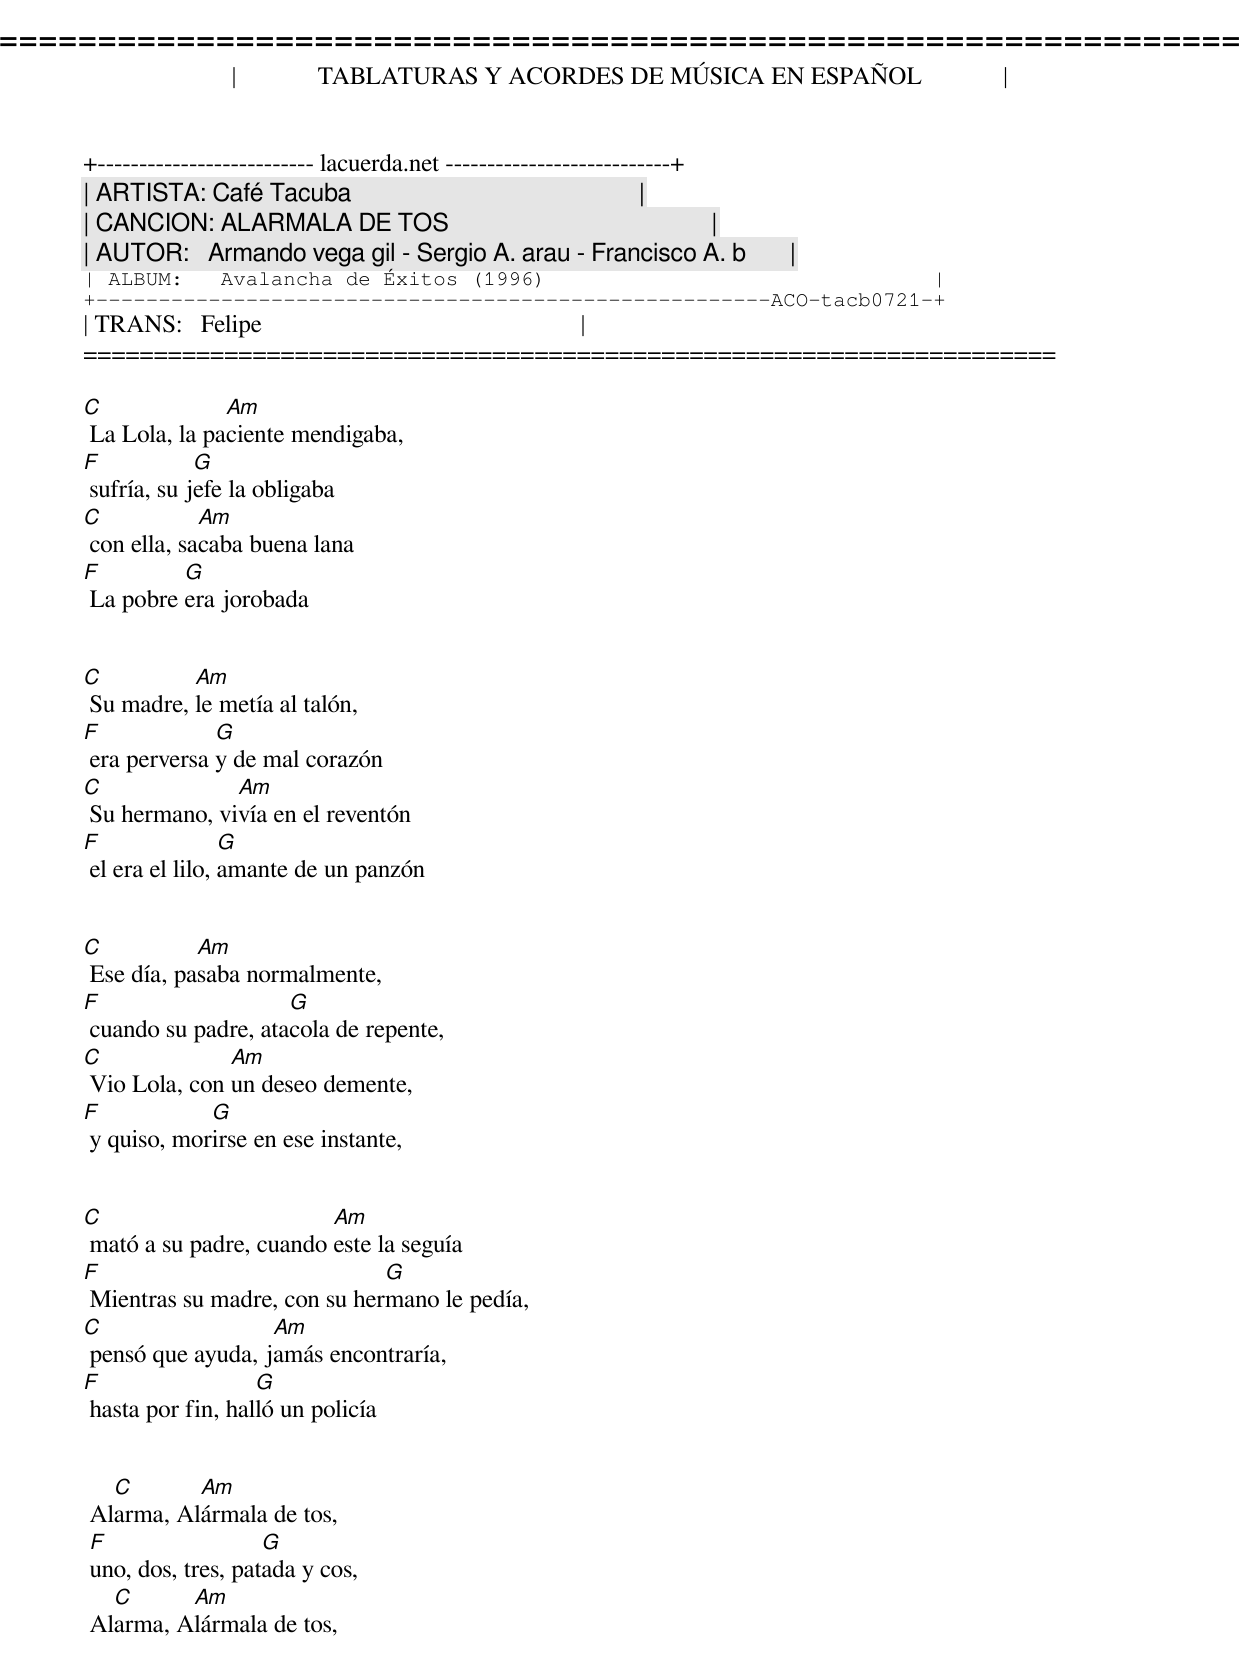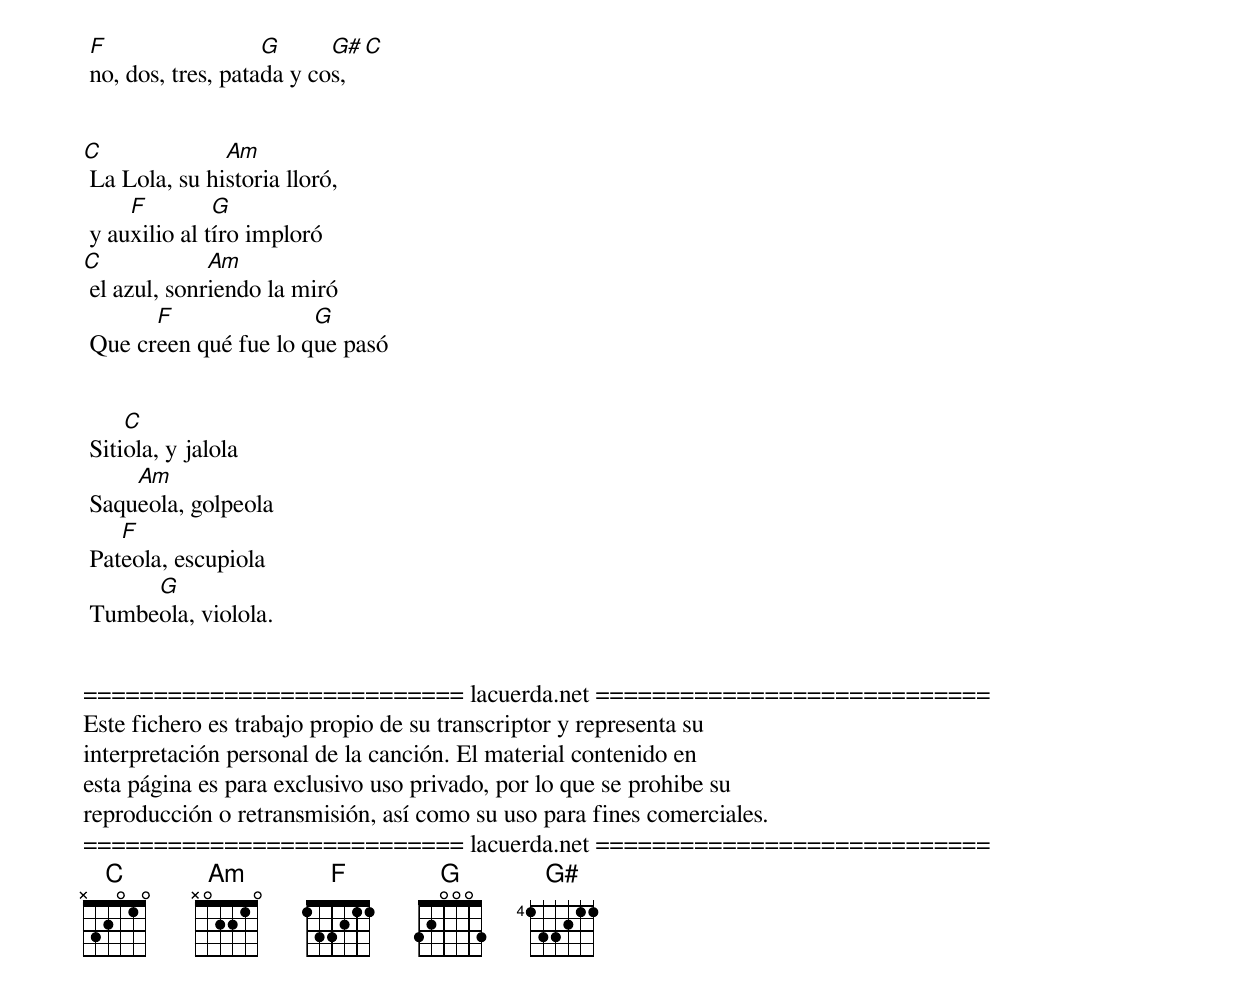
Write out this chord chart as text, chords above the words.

=====================================================================
|             TABLATURAS Y ACORDES DE MÚSICA EN ESPAÑOL             |
+-------------------------- lacuerda.net ---------------------------+
| ARTISTA: Café Tacuba                                              |
| CANCION: ALARMALA DE TOS                                          |
| AUTOR:   Armando vega gil - Sergio A. arau - Francisco A. b       |
| ALBUM:   Avalancha de Éxitos (1996)                               |
+------------------------------------------------------ACO-tacb0721-+
| TRANS:   Felipe                                                   |
=====================================================================

C              Am
 La Lola, la paciente mendigaba,
F            G
 sufría, su jefe la obligaba
C            Am
 con ella, sacaba buena lana
F         G
 La pobre era jorobada


C          Am
 Su madre, le metía al talón,
F             G
 era perversa y de mal corazón
C              Am
 Su hermano, vivía en el reventón
F                G
 el era el lilo, amante de un panzón


C           Am
 Ese día, pasaba normalmente,
F                    G
 cuando su padre, atacola de repente,
C              Am
 Vio Lola, con un deseo demente,
F            G
 y quiso, morirse en ese instante,


C                        Am
 mató a su padre, cuando este la seguía
F                             G
 Mientras su madre, con su hermano le pedía,
C                  Am
 pensó que ayuda, jamás encontraría,
F                  G
 hasta por fin, halló un policía


   C       Am
 Alarma, Alármala de tos,
 F                  G
 uno, dos, tres, patada y cos,
   C      Am
 Alarma, Alármala de tos,
 F                  G      G#  C
 no, dos, tres, patada y cos,


C              Am
 La Lola, su historia lloró,
     F         G
 y auxilio al tíro imploró
C             Am
 el azul, sonriendo la miró
       F               G
 Que creen qué fue lo que pasó


     C
 Sitiola, y jalola
     Am
 Saqueola, golpeola
    F
 Pateola, escupiola
      G
 Tumbeola, violola.


=========================== lacuerda.net ============================
Este fichero es trabajo propio de su transcriptor y representa su
interpretación personal de la canción. El material contenido en
esta página es para exclusivo uso privado, por lo que se prohibe su
reproducción o retransmisión, así como su uso para fines comerciales.
=========================== lacuerda.net ============================
